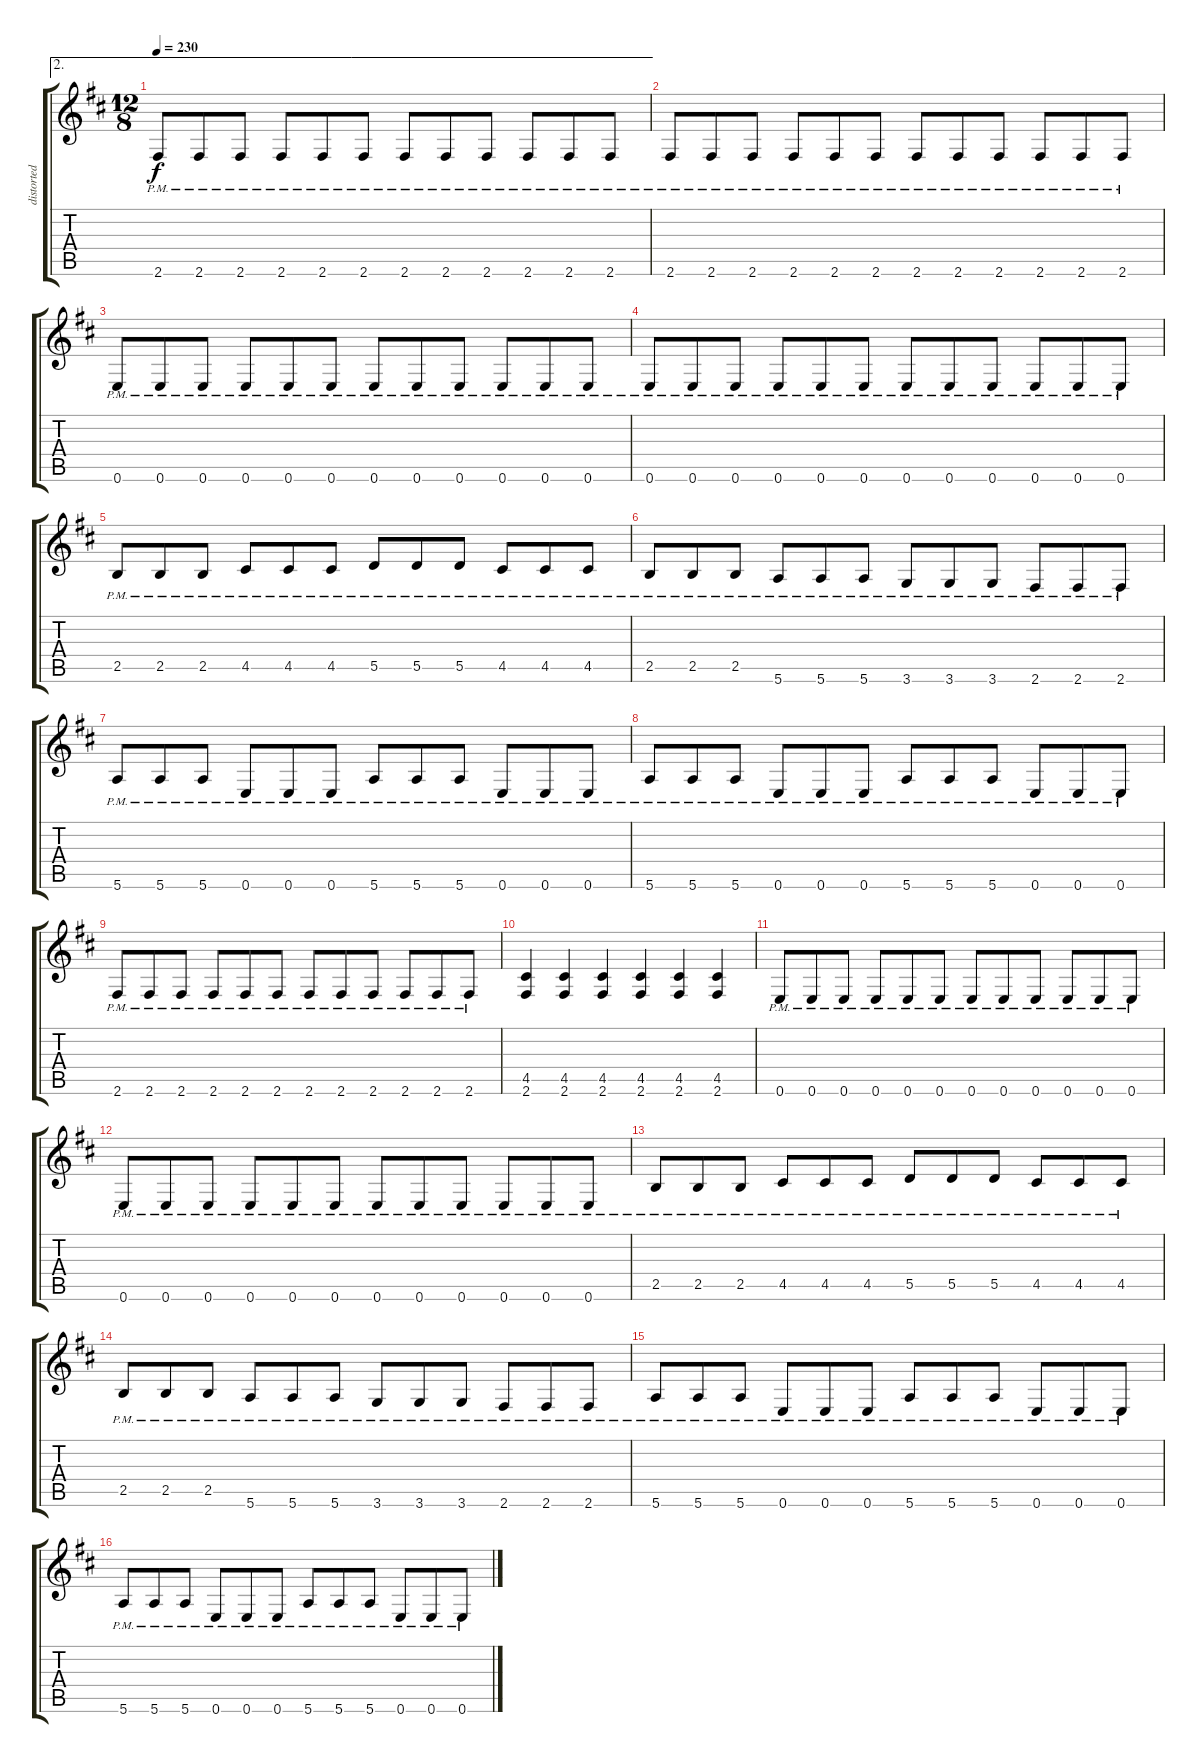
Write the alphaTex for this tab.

\track ("distorted" "distorted") {instrument distortionguitar}
\staff {score tabs}
\tuning (E4 B3 G3 D3 A2 E2) {hide}
\ae 2
\ts (12 8)
\tempo 230
\clef g2
\ks d
2.6{pm}.8{dy f} 2.6{pm}.8 2.6{pm}.8 2.6{pm}.8 2.6{pm}.8 2.6{pm}.8 2.6{pm}.8 2.6{pm}.8 2.6{pm}.8 2.6{pm}.8 2.6{pm}.8 2.6{pm}.8 |
2.6{pm}.8 2.6{pm}.8 2.6{pm}.8 2.6{pm}.8 2.6{pm}.8 2.6{pm}.8 2.6{pm}.8 2.6{pm}.8 2.6{pm}.8 2.6{pm}.8 2.6{pm}.8 2.6{pm}.8 |
0.6{pm}.8 0.6{pm}.8 0.6{pm}.8 0.6{pm}.8 0.6{pm}.8 0.6{pm}.8 0.6{pm}.8 0.6{pm}.8 0.6{pm}.8 0.6{pm}.8 0.6{pm}.8 0.6{pm}.8 |
0.6{pm}.8 0.6{pm}.8 0.6{pm}.8 0.6{pm}.8 0.6{pm}.8 0.6{pm}.8 0.6{pm}.8 0.6{pm}.8 0.6{pm}.8 0.6{pm}.8 0.6{pm}.8 0.6{pm}.8 |
2.5{pm}.8 2.5{pm}.8 2.5{pm}.8 4.5{pm}.8 4.5{pm}.8 4.5{pm}.8 5.5{pm}.8 5.5{pm}.8 5.5{pm}.8 4.5{pm}.8 4.5{pm}.8 4.5{pm}.8 |
2.5{pm}.8 2.5{pm}.8 2.5{pm}.8 5.6{pm}.8 5.6{pm}.8 5.6{pm}.8 3.6{pm}.8 3.6{pm}.8 3.6{pm}.8 2.6{pm}.8 2.6{pm}.8 2.6{pm}.8 |
5.6{pm}.8 5.6{pm}.8 5.6{pm}.8 0.6{pm}.8 0.6{pm}.8 0.6{pm}.8 5.6{pm}.8 5.6{pm}.8 5.6{pm}.8 0.6{pm}.8 0.6{pm}.8 0.6{pm}.8 |
5.6{pm}.8 5.6{pm}.8 5.6{pm}.8 0.6{pm}.8 0.6{pm}.8 0.6{pm}.8 5.6{pm}.8 5.6{pm}.8 5.6{pm}.8 0.6{pm}.8 0.6{pm}.8 0.6{pm}.8 |
2.6{pm}.8 2.6{pm}.8 2.6{pm}.8 2.6{pm}.8 2.6{pm}.8 2.6{pm}.8 2.6{pm}.8 2.6{pm}.8 2.6{pm}.8 2.6{pm}.8 2.6{pm}.8 2.6{pm}.8 |
(4.5 2.6).4 (4.5 2.6).4 (4.5 2.6).4 (4.5 2.6).4 (4.5 2.6).4 (4.5 2.6).4 |
0.6{pm}.8 0.6{pm}.8 0.6{pm}.8 0.6{pm}.8 0.6{pm}.8 0.6{pm}.8 0.6{pm}.8 0.6{pm}.8 0.6{pm}.8 0.6{pm}.8 0.6{pm}.8 0.6{pm}.8 |
0.6{pm}.8 0.6{pm}.8 0.6{pm}.8 0.6{pm}.8 0.6{pm}.8 0.6{pm}.8 0.6{pm}.8 0.6{pm}.8 0.6{pm}.8 0.6{pm}.8 0.6{pm}.8 0.6{pm}.8 |
2.5{pm}.8 2.5{pm}.8 2.5{pm}.8 4.5{pm}.8 4.5{pm}.8 4.5{pm}.8 5.5{pm}.8 5.5{pm}.8 5.5{pm}.8 4.5{pm}.8 4.5{pm}.8 4.5{pm}.8 |
2.5{pm}.8 2.5{pm}.8 2.5{pm}.8 5.6{pm}.8 5.6{pm}.8 5.6{pm}.8 3.6{pm}.8 3.6{pm}.8 3.6{pm}.8 2.6{pm}.8 2.6{pm}.8 2.6{pm}.8 |
5.6{pm}.8 5.6{pm}.8 5.6{pm}.8 0.6{pm}.8 0.6{pm}.8 0.6{pm}.8 5.6{pm}.8 5.6{pm}.8 5.6{pm}.8 0.6{pm}.8 0.6{pm}.8 0.6{pm}.8 |
5.6{pm}.8 5.6{pm}.8 5.6{pm}.8 0.6{pm}.8 0.6{pm}.8 0.6{pm}.8 5.6{pm}.8 5.6{pm}.8 5.6{pm}.8 0.6{pm}.8 0.6{pm}.8 0.6{pm}.8
